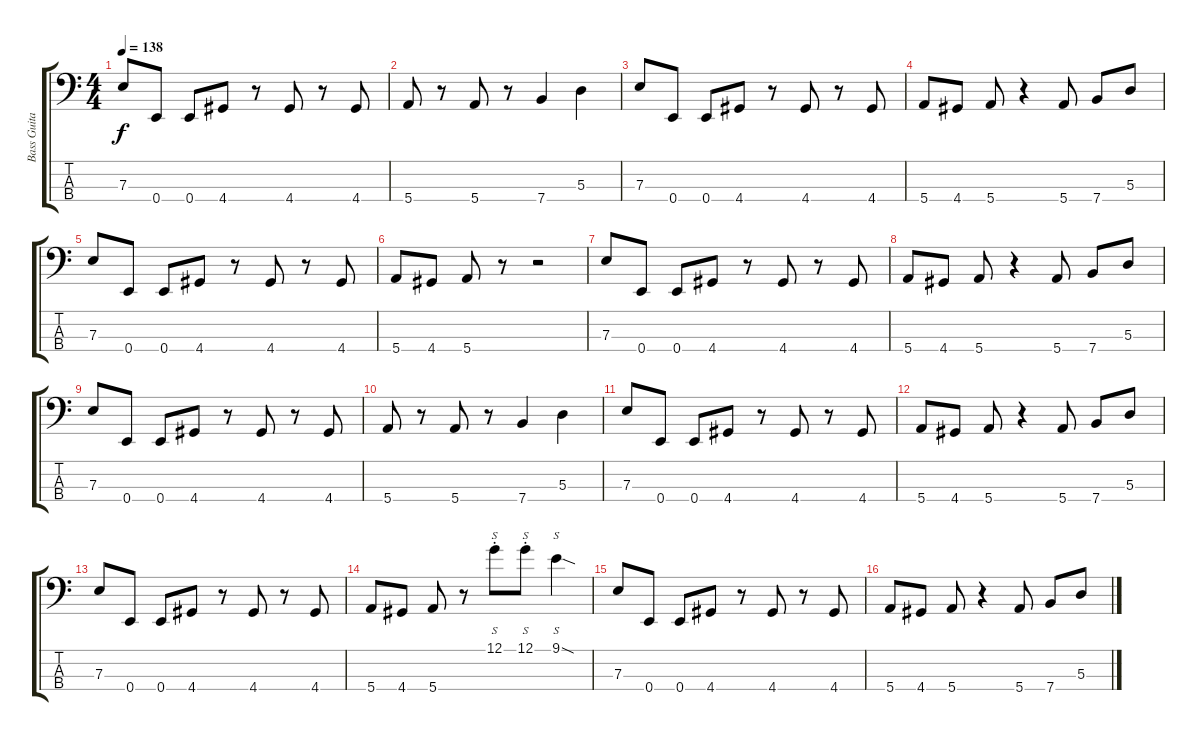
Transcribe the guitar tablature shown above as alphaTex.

\track ("Bass Guitar" "Bass Guita") {instrument electricbassfinger}
\staff {score tabs}
\tuning (G2 D2 A1 E1) {hide}
\ts (4 4)
\tempo 138
\clef f4
\ks c
7.3.8{dy f} 0.4.8 0.4.8 4.4.8 r.8 4.4.8 r.8 4.4.8 |
5.4.8 r.8 5.4.8 r.8 7.4.4 5.3.4 |
7.3.8 0.4.8 0.4.8 4.4.8 r.8 4.4.8 r.8 4.4.8 |
5.4.8 4.4.8 5.4.8 r.4 5.4.8 7.4.8 5.3.8 |
7.3.8 0.4.8 0.4.8 4.4.8 r.8 4.4.8 r.8 4.4.8 |
5.4.8 4.4.8 5.4.8 r.8 r.2 |
7.3.8 0.4.8 0.4.8 4.4.8 r.8 4.4.8 r.8 4.4.8 |
5.4.8 4.4.8 5.4.8 r.4 5.4.8 7.4.8 5.3.8 |
7.3.8 0.4.8 0.4.8 4.4.8 r.8 4.4.8 r.8 4.4.8 |
5.4.8 r.8 5.4.8 r.8 7.4.4 5.3.4 |
7.3.8 0.4.8 0.4.8 4.4.8 r.8 4.4.8 r.8 4.4.8 |
5.4.8 4.4.8 5.4.8 r.4 5.4.8 7.4.8 5.3.8 |
7.3.8 0.4.8 0.4.8 4.4.8 r.8 4.4.8 r.8 4.4.8 |
5.4.8 4.4.8 5.4.8 r.8 12.1{st}.8{s instrument slapbass1} 12.1{st}.8{s} 9.1{sod}.4{s} |
7.3.8{instrument electricbassfinger} 0.4.8 0.4.8 4.4.8 r.8 4.4.8 r.8 4.4.8 |
5.4.8 4.4.8 5.4.8 r.4 5.4.8 7.4.8 5.3.8
